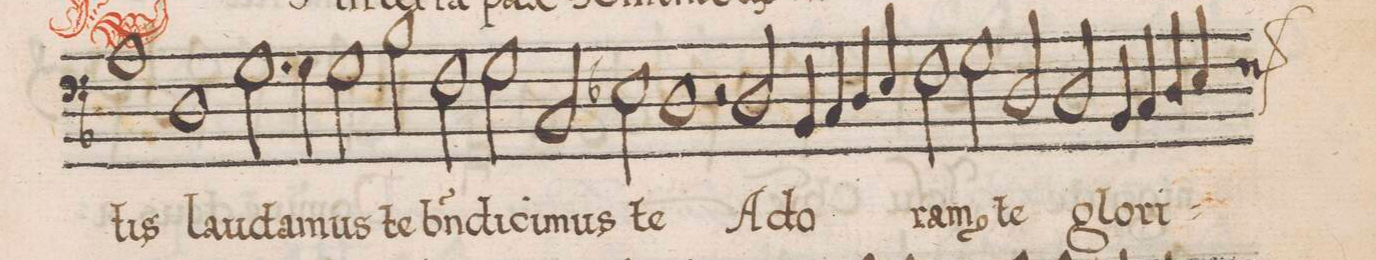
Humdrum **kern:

**kern	**text
*I"BASSVS	*
*clefF4	*
*k[b-]	*
*met(C)	*
*M2/1	*
1A\	-tis
=12-	=12-
1D\	Lau-
2.G\	-da-
4G\	-mus
=13-	=13-
2G\	te
2B-\	b(e)-
2F\	-n(e)-
2G\	-di-
=14-	=14-
2C/	-ci-
2E-X\	-mus
1D\	te
=15-	=15-
2r	.
2D/	A-
4BB-/	-do-
4C/	.
4D/	.
4Eny/	.
=16-	=16-
2F\	-ra-
2G\	-m(us)
2D/	te
2D/	glo-
=17-	=17-
4BB-/	-ri-
4C/	.
4D/	.
*custos:F	*
4E/	.
*-	*-
